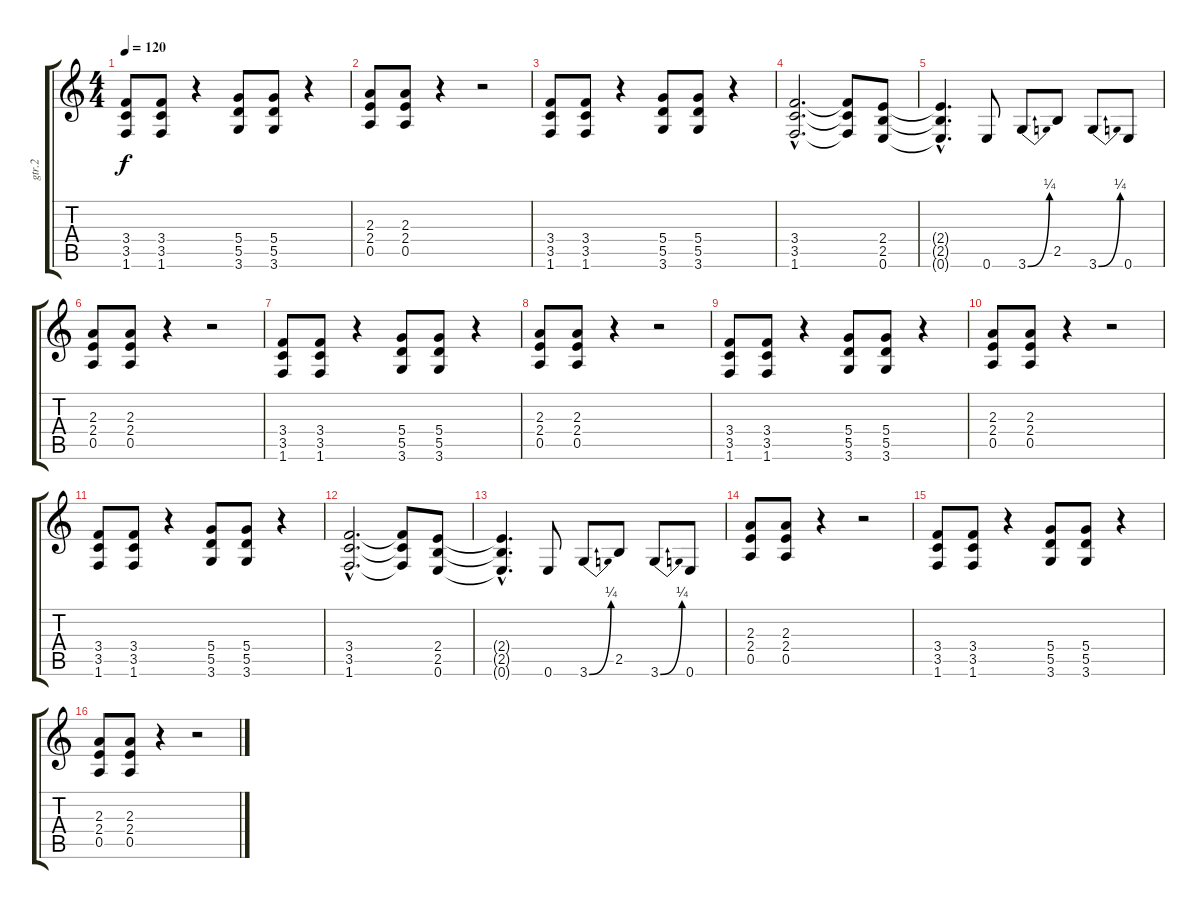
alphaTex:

\track ("gtr.2" "gtr.2") {instrument distortionguitar}
\staff {score tabs}
\tuning (E4 B3 G3 D3 A2 E2) {hide}
\ts (4 4)
\tempo 120
\clef g2
\ks c
(3.4 3.5 1.6).8{dy f} (3.4 3.5 1.6).8 r.4 (5.4 5.5 3.6).8 (5.4 5.5 3.6).8 r.4 |
(2.3 2.4 0.5).8 (2.3 2.4 0.5).8 r.4 r.2 |
(3.4 3.5 1.6).8 (3.4 3.5 1.6).8 r.4 (5.4 5.5 3.6).8 (5.4 5.5 3.6).8 r.4 |
(3.4{hac} 3.5{hac} 1.6{hac}).2{d} (3.4{t} 3.5{t} 1.6{t}).8 (2.4 2.5 0.6).8 |
(2.4{hac t} 2.5{hac t} 0.6{hac t}).4{d} 0.6.8 3.6{be (bend 0 0 60 1)}.8 2.5.8 3.6{be (bend 0 0 60 1)}.8 0.6.8 |
(2.3 2.4 0.5).8 (2.3 2.4 0.5).8 r.4 r.2 |
(3.4 3.5 1.6).8 (3.4 3.5 1.6).8 r.4 (5.4 5.5 3.6).8 (5.4 5.5 3.6).8 r.4 |
(2.3 2.4 0.5).8 (2.3 2.4 0.5).8 r.4 r.2 |
(3.4 3.5 1.6).8 (3.4 3.5 1.6).8 r.4 (5.4 5.5 3.6).8 (5.4 5.5 3.6).8 r.4 |
(2.3 2.4 0.5).8 (2.3 2.4 0.5).8 r.4 r.2 |
(3.4 3.5 1.6).8 (3.4 3.5 1.6).8 r.4 (5.4 5.5 3.6).8 (5.4 5.5 3.6).8 r.4 |
(3.4{hac} 3.5{hac} 1.6{hac}).2{d} (3.4{t} 3.5{t} 1.6{t}).8 (2.4 2.5 0.6).8 |
(2.4{hac t} 2.5{hac t} 0.6{hac t}).4{d} 0.6.8 3.6{be (bend 0 0 60 1)}.8 2.5.8 3.6{be (bend 0 0 60 1)}.8 0.6.8 |
(2.3 2.4 0.5).8 (2.3 2.4 0.5).8 r.4 r.2 |
(3.4 3.5 1.6).8 (3.4 3.5 1.6).8 r.4 (5.4 5.5 3.6).8 (5.4 5.5 3.6).8 r.4 |
(2.3 2.4 0.5).8 (2.3 2.4 0.5).8 r.4 r.2
